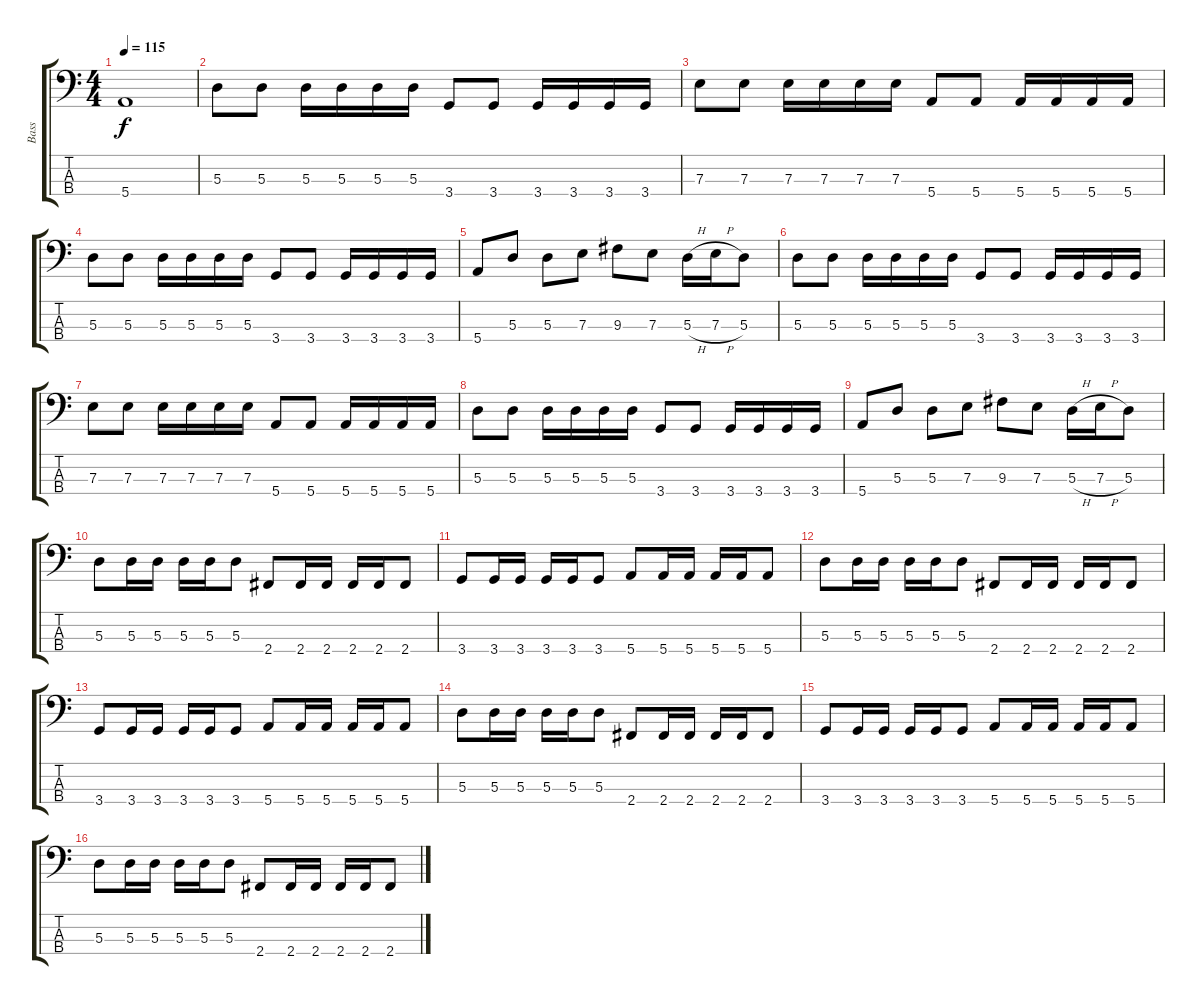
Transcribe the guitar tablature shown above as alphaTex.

\track ("Bass" "Bass") {instrument electricbasspick}
\staff {score tabs}
\tuning (G2 D2 A1 E1) {hide}
\ts (4 4)
\tempo 115
\clef f4
\ks c
5.4{t}.1{dy f} |
5.3.8 5.3.8 5.3.16 5.3.16 5.3.16 5.3.16 3.4.8 3.4.8 3.4.16 3.4.16 3.4.16 3.4.16 |
7.3.8 7.3.8 7.3.16 7.3.16 7.3.16 7.3.16 5.4.8 5.4.8 5.4.16 5.4.16 5.4.16 5.4.16 |
5.3.8 5.3.8 5.3.16 5.3.16 5.3.16 5.3.16 3.4.8 3.4.8 3.4.16 3.4.16 3.4.16 3.4.16 |
5.4.8 5.3.8 5.3.8 7.3.8 9.3.8 7.3.8 5.3{h}.16 7.3{h}.16 5.3.8 |
5.3.8 5.3.8 5.3.16 5.3.16 5.3.16 5.3.16 3.4.8 3.4.8 3.4.16 3.4.16 3.4.16 3.4.16 |
7.3.8 7.3.8 7.3.16 7.3.16 7.3.16 7.3.16 5.4.8 5.4.8 5.4.16 5.4.16 5.4.16 5.4.16 |
5.3.8 5.3.8 5.3.16 5.3.16 5.3.16 5.3.16 3.4.8 3.4.8 3.4.16 3.4.16 3.4.16 3.4.16 |
5.4.8 5.3.8 5.3.8 7.3.8 9.3.8 7.3.8 5.3{h}.16 7.3{h}.16 5.3.8 |
5.3.8 5.3.16 5.3.16 5.3.16 5.3.16 5.3.8 2.4.8 2.4.16 2.4.16 2.4.16 2.4.16 2.4.8 |
3.4.8 3.4.16 3.4.16 3.4.16 3.4.16 3.4.8 5.4.8 5.4.16 5.4.16 5.4.16 5.4.16 5.4.8 |
5.3.8 5.3.16 5.3.16 5.3.16 5.3.16 5.3.8 2.4.8 2.4.16 2.4.16 2.4.16 2.4.16 2.4.8 |
3.4.8 3.4.16 3.4.16 3.4.16 3.4.16 3.4.8 5.4.8 5.4.16 5.4.16 5.4.16 5.4.16 5.4.8 |
5.3.8 5.3.16 5.3.16 5.3.16 5.3.16 5.3.8 2.4.8 2.4.16 2.4.16 2.4.16 2.4.16 2.4.8 |
3.4.8 3.4.16 3.4.16 3.4.16 3.4.16 3.4.8 5.4.8 5.4.16 5.4.16 5.4.16 5.4.16 5.4.8 |
5.3.8 5.3.16 5.3.16 5.3.16 5.3.16 5.3.8 2.4.8 2.4.16 2.4.16 2.4.16 2.4.16 2.4.8
